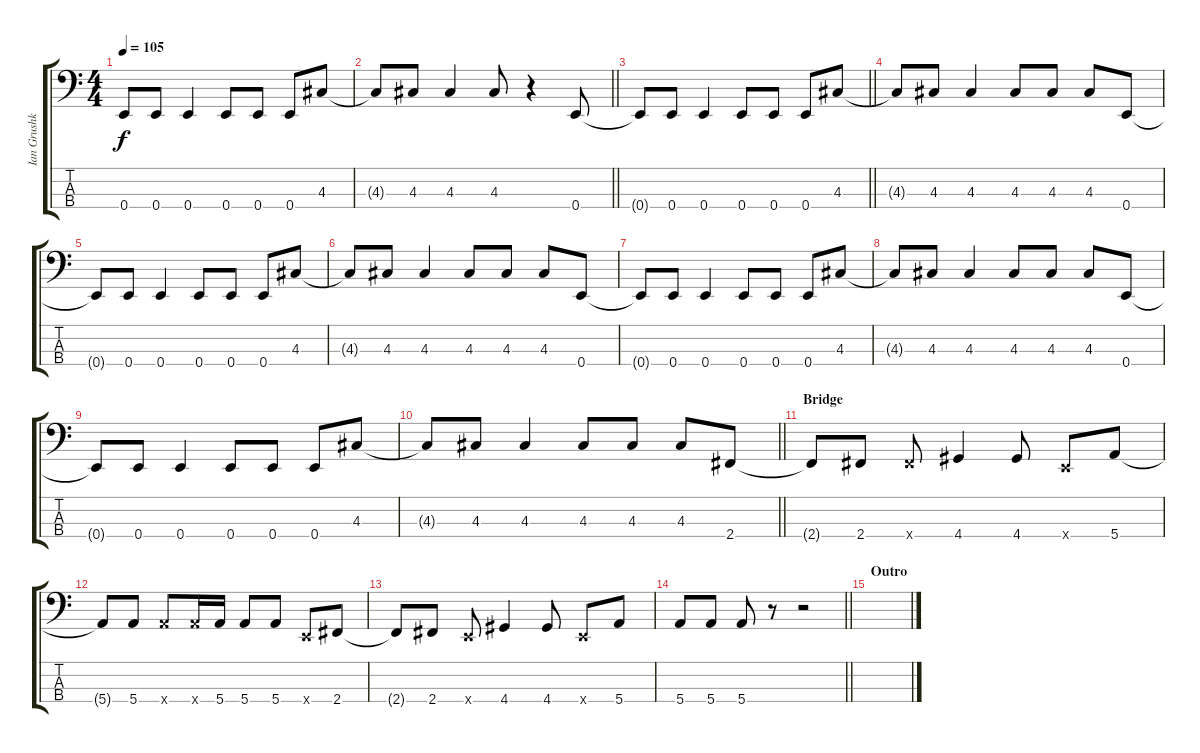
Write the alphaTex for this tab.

\track ("Ian Grushka" "Ian Grushk") {instrument electricbassfinger}
\staff {score tabs}
\tuning (G2 D2 A1 E1) {hide}
\ts (4 4)
\tempo 105
\clef f4
\ks c
0.4{t}.8{dy f} 0.4.8 0.4.4 0.4.8 0.4.8 0.4.8 4.3.8 |
\barLineRight lightlight
4.3{t}.8 4.3.8 4.3.4 4.3.8 r.4 0.4.8 |
\barLineRight lightlight
0.4{t}.8 0.4.8 0.4.4 0.4.8 0.4.8 0.4.8 4.3.8 |
4.3{t}.8 4.3.8 4.3.4 4.3.8 4.3.8 4.3.8 0.4.8 |
0.4{t}.8 0.4.8 0.4.4 0.4.8 0.4.8 0.4.8 4.3.8 |
4.3{t}.8 4.3.8 4.3.4 4.3.8 4.3.8 4.3.8 0.4.8 |
0.4{t}.8 0.4.8 0.4.4 0.4.8 0.4.8 0.4.8 4.3.8 |
4.3{t}.8 4.3.8 4.3.4 4.3.8 4.3.8 4.3.8 0.4.8 |
0.4{t}.8 0.4.8 0.4.4 0.4.8 0.4.8 0.4.8 4.3.8 |
\barLineRight lightlight
4.3{t}.8 4.3.8 4.3.4 4.3.8 4.3.8 4.3.8 2.4.8 |
\section ("" "Bridge")
2.4{t}.8 2.4.8 2.4{x}.8 4.4.4 4.4.8 0.4{x}.8 5.4.8 |
5.4{t}.8 5.4.8 5.4{x}.8 5.4{x}.16 5.4.16 5.4.8 5.4.8 0.4{x}.8 2.4.8 |
2.4{t}.8 2.4.8 0.4{x}.8 4.4.4 4.4.8 0.4{x}.8 5.4.8 |
\barLineRight lightlight
5.4.8 5.4.8 5.4.8 r.8 r.2 |
\section ("" "Outro")
